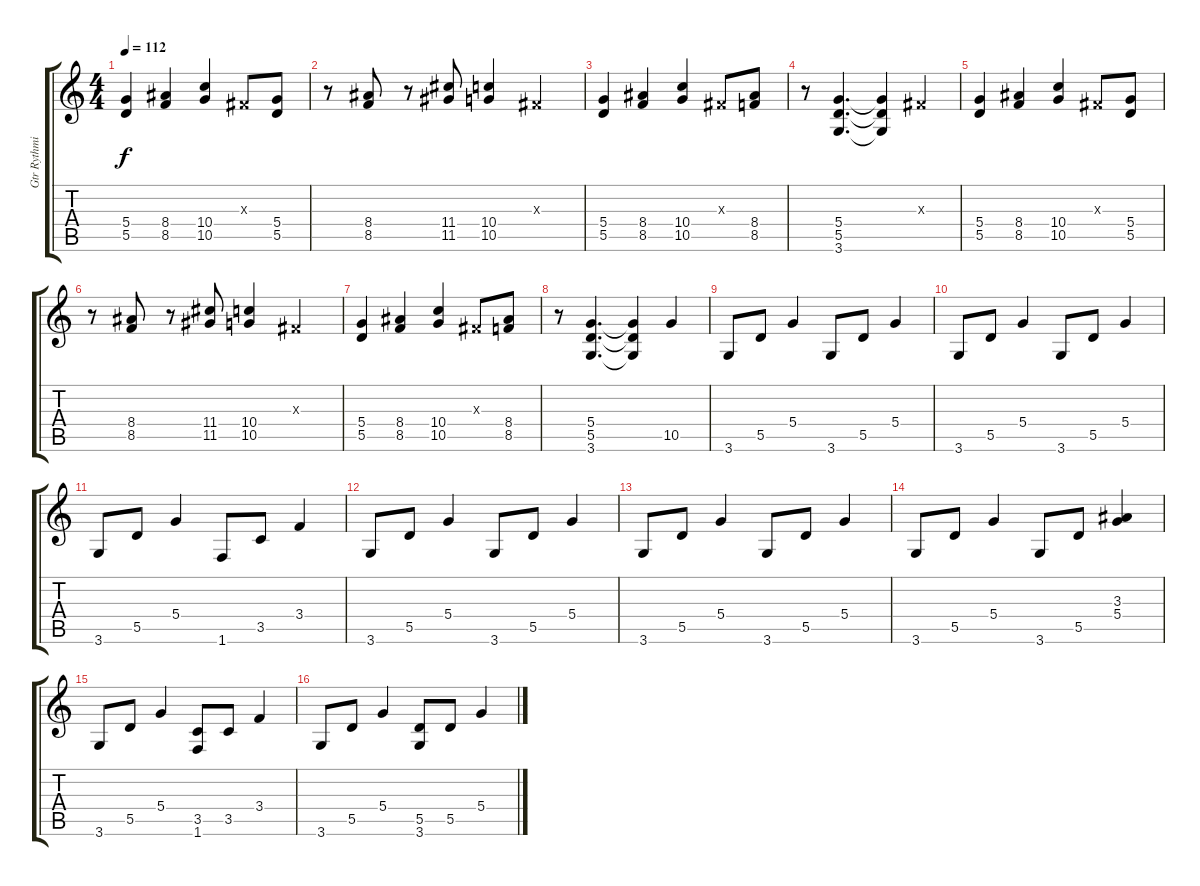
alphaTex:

\track ("Gtr Rythmique" "Gtr Rythmi") {instrument distortionguitar}
\staff {score tabs}
\tuning (E4 B3 G3 D3 A2 E2) {hide}
\ts (4 4)
\tempo 112
\clef g2
\ks c
(5.4 5.5).4{dy f} (8.4 8.5).4 (10.4 10.5).4 -1.3{x}.8 (5.4 5.5).8 |
r.8 (8.4 8.5).8 r.8 (11.4 11.5).8 (10.4 10.5).4 -1.3{x}.4 |
(5.4 5.5).4 (8.4 8.5).4 (10.4 10.5).4 -1.3{x}.8 (8.4 8.5).8 |
r.8 (5.4 5.5 3.6).4{d} (5.4{t} 5.5{t} 3.6{t}).4 -1.3{x}.4 |
(5.4 5.5).4 (8.4 8.5).4 (10.4 10.5).4 -1.3{x}.8 (5.4 5.5).8 |
r.8 (8.4 8.5).8 r.8 (11.4 11.5).8 (10.4 10.5).4 -1.3{x}.4 |
(5.4 5.5).4 (8.4 8.5).4 (10.4 10.5).4 -1.3{x}.8 (8.4 8.5).8 |
r.8 (5.4 5.5 3.6).4{d} (5.4{t} 5.5{t} 3.6{t}).4 10.5.4 |
3.6.8 5.5.8 5.4.4 3.6.8 5.5.8 5.4.4 |
3.6.8 5.5.8 5.4.4 3.6.8 5.5.8 5.4.4 |
3.6.8 5.5.8 5.4.4 1.6.8 3.5.8 3.4.4 |
3.6.8 5.5.8 5.4.4 3.6.8 5.5.8 5.4.4 |
3.6.8 5.5.8 5.4.4 3.6.8 5.5.8 5.4.4 |
3.6.8 5.5.8 5.4.4 3.6.8 5.5.8 (3.3 5.4).4 |
3.6.8 5.5.8 5.4.4 (3.5 1.6).8 3.5.8 3.4.4 |
3.6.8 5.5.8 5.4.4 (5.5 3.6).8 5.5.8 5.4.4
